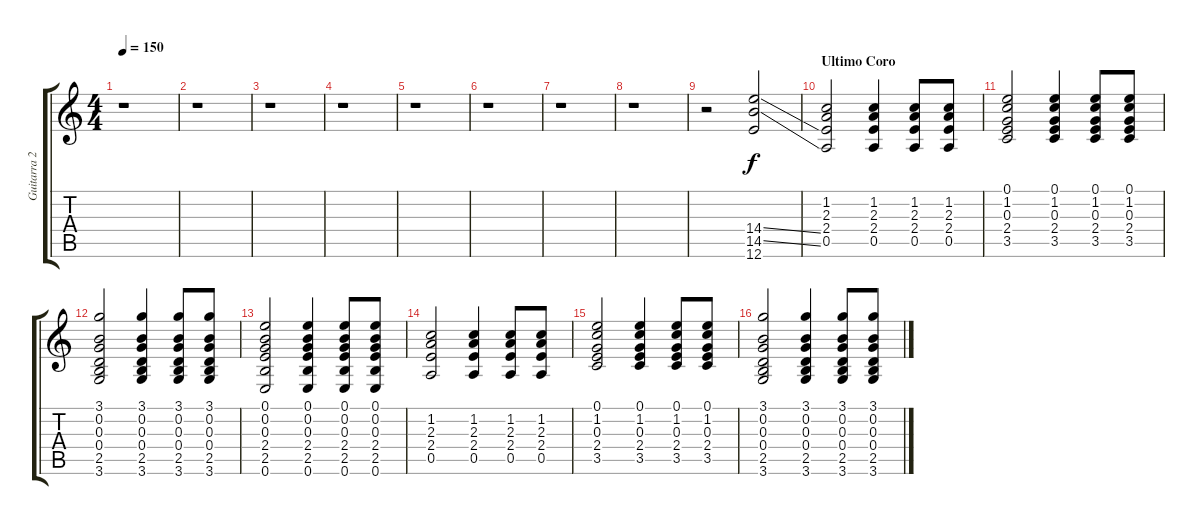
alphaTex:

\track ("Guitarra 2" "Guitarra 2") {instrument acousticguitarnylon}
\staff {score tabs}
\tuning (E4 B3 G3 D3 A2 E2) {hide}
\ts (4 4)
\tempo 150
\clef g2
\ks c
r.1{dy f} |
r.1 |
r.1 |
r.1 |
r.1 |
r.1 |
r.1 |
r.1 |
r.2 (14.4{ss} 14.5{ss} 12.6).2{volume 16 instrument distortionguitar} |
\section ("" "Ultimo Coro")
(1.2 2.3 2.4 0.5).2{volume 10 instrument acousticguitarnylon} (1.2 2.3 2.4 0.5).4 (1.2 2.3 2.4 0.5).8 (1.2 2.3 2.4 0.5).8 |
(0.1 1.2 0.3 2.4 3.5).2 (0.1 1.2 0.3 2.4 3.5).4 (0.1 1.2 0.3 2.4 3.5).8 (0.1 1.2 0.3 2.4 3.5).8 |
(3.1 0.2 0.3 0.4 2.5 3.6).2 (3.1 0.2 0.3 0.4 2.5 3.6).4 (3.1 0.2 0.3 0.4 2.5 3.6).8 (3.1 0.2 0.3 0.4 2.5 3.6).8 |
(0.1 0.2 0.3 2.4 2.5 0.6).2 (0.1 0.2 0.3 2.4 2.5 0.6).4 (0.1 0.2 0.3 2.4 2.5 0.6).8 (0.1 0.2 0.3 2.4 2.5 0.6).8 |
(1.2 2.3 2.4 0.5).2 (1.2 2.3 2.4 0.5).4 (1.2 2.3 2.4 0.5).8 (1.2 2.3 2.4 0.5).8 |
(0.1 1.2 0.3 2.4 3.5).2 (0.1 1.2 0.3 2.4 3.5).4 (0.1 1.2 0.3 2.4 3.5).8 (0.1 1.2 0.3 2.4 3.5).8 |
(3.1 0.2 0.3 0.4 2.5 3.6).2 (3.1 0.2 0.3 0.4 2.5 3.6).4 (3.1 0.2 0.3 0.4 2.5 3.6).8 (3.1 0.2 0.3 0.4 2.5 3.6).8
